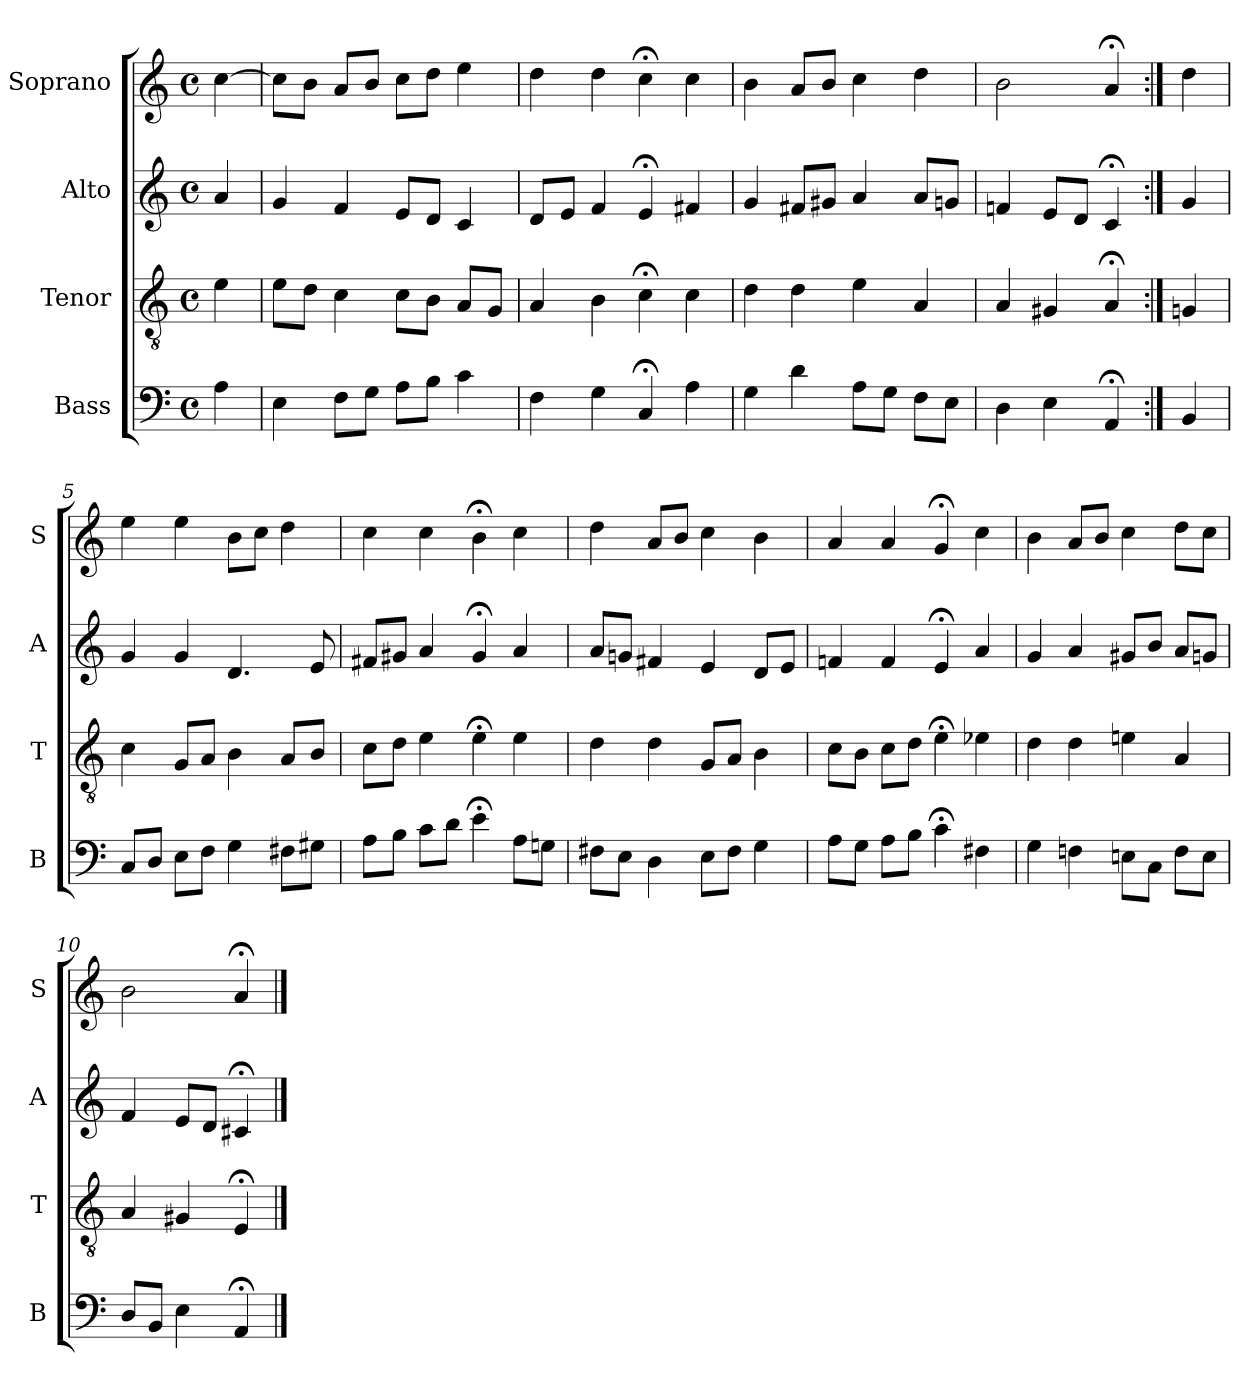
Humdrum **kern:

**kern	**kern	**kern	**kern
*part4	*part3	*part2	*part1
*staff4	*staff3	*staff2	*staff1
*I"Bass	*I"Tenor	*I"Alto	*I"Soprano
*I'B	*I'T	*I'A	*I'S
*clefF4	*clefGv2	*clefG2	*clefG2
*k[]	*k[]	*k[]	*k[]
*a:	*a:	*a:	*a:
*M4/4	*M4/4	*M4/4	*M4/4
*met(c)	*met(c)	*met(c)	*met(c)
*MM100	*MM100	*MM100	*MM100
=	=	=	=
4A	4e	4a	[4cc
=1	=1	=1	=1
4E	8eL	4g	8ccL]
.	8dJ	.	8bJ
8FL	4c	4f	8aL
8GJ	.	.	8bJ
8AL	8cL	8eL	8ccL
8BJ	8BJ	8dJ	8ddJ
4c	8AL	4c	4ee
.	8GJ	.	.
=2	=2	=2	=2
4F	4A	8dL	4dd
.	.	8eJ	.
4G	4B	4f	4dd
4C;<	4c;<	4e;<	4cc;<
4A	4c	4f#X	4cc
=3	=3	=3	=3
4G	4d	4g	4b
4d	4d	8f#XL	8aL
.	.	8g#XJ	8bJ
8AL	4e	4a	4cc
8GJ	.	.	.
8FL	4A	8aL	4dd
8EJ	.	8gnJ	.
=4	=4	=4	=4
4D	4A	4fn	2b
4E	4G#X	8eL	.
.	.	8dJ	.
4AA;<	4A;<	4c;<i	4a;<i
=:|!	=:|!	=:|!	=:|!
4BB	4Gn	4gi	4ddi
=5	=5	=5	=5
8CL	4c	4g	4ee
8DJ	.	.	.
8EL	8GL	4g	4ee
8FJ	8AJ	.	.
4G	4B	4.d	8bL
.	.	.	8ccJ
8F#XL	8AL	.	4dd
8G#XJ	8BJ	8e	.
=6	=6	=6	=6
8AL	8cL	8f#XL	4cc
8BJ	8dJ	8g#XJ	.
8cL	4e	4a	4cc
8dJ	.	.	.
4e;<	4e;<	4g#;<	4b;<
8AL	4e	4a	4cc
8GnJ	.	.	.
=7	=7	=7	=7
8F#XL	4d	8aL	4dd
8EJ	.	8gnJ	.
4D	4d	4f#X	8aL
.	.	.	8bJ
8EL	8GL	4e	4cc
8F#J	8AJ	.	.
4G	4B	8dL	4b
.	.	8eJ	.
=8	=8	=8	=8
8AL	8cL	4fn	4a
8GJ	8BJ	.	.
8AL	8cL	4f	4a
8BJ	8dJ	.	.
4c;<	4e;<	4e;<	4g;<
4F#X	4e-X	4a	4cc
=9	=9	=9	=9
4G	4d	4g	4b
4Fn	4d	4a	8aL
.	.	.	8bJ
8EnL	4en	8g#XL	4cc
8CJ	.	8bJ	.
8FL	4A	8aL	8ddL
8EJ	.	8gnJ	8ccJ
=10	=10	=10	=10
8DL	4A	4f	2b
8BBJ	.	.	.
4E	4G#X	8eL	.
.	.	8dJ	.
4AA;<	4E;<	4c#X;<	4a;<
==	==	==	==
*-	*-	*-	*-
